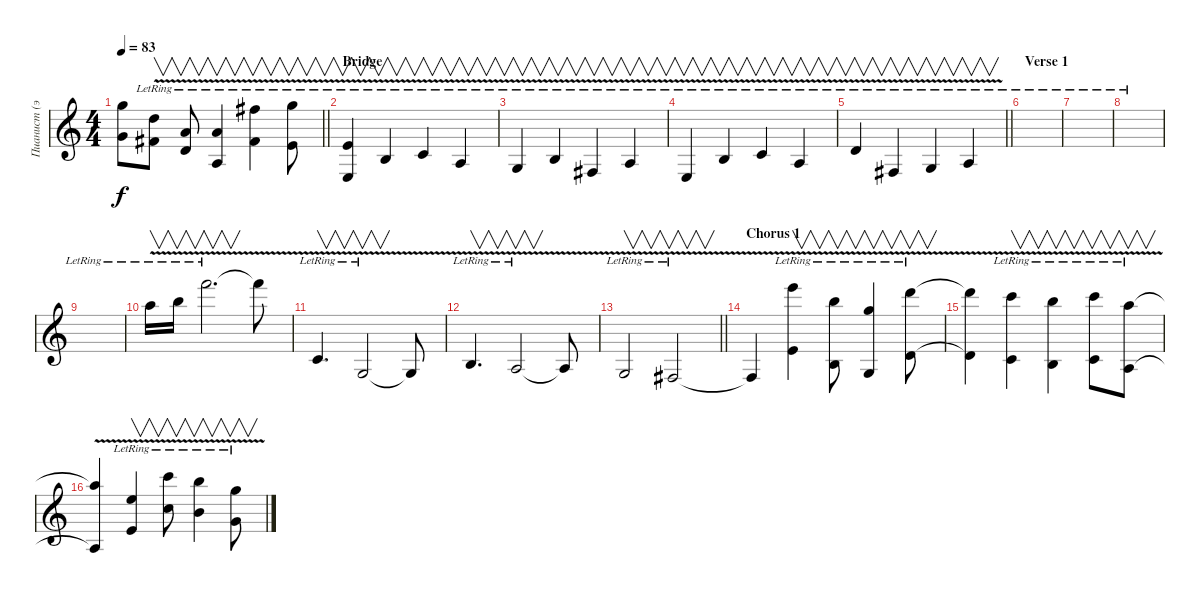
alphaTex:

\track ("Пианист (эффект)" "Пианист (э") {instrument electricpiano1}
\staff {score}
\tuning (E4 B3 G3 D3 A2 E2) {hide}
\ts (4 4)
\tempo 83
\clef g2
\barLineRight lightlight
\ks c
(15.1{t} 8.2{t}).8{dy f} (7.2{v lr} 19.3).8{v} (3.2{v lr} 14.3).8{v} (10.2 7.4{v lr}).4{v} (14.1 7.2{v lr}).4{v} (15.1 5.2{v lr}).8{v} |
\section ("" "Bridge")
(0.1{lr} 7.5{v lr}).4{v} 0.2{v lr}.4{v} 1.2{v lr}.4{v} 2.3{v lr}.4{v} |
0.3{v lr}.4{v} 0.2{v lr}.4{v} 4.4{v lr}.4{v} 2.3{v lr}.4{v} |
2.4{v lr}.4{v} 0.2{v lr}.4{v} 1.2{v lr}.4{v} 2.3{v lr}.4{v} |
\barLineRight lightlight
3.2{v lr}.4{v} 4.4{v lr}.4{v} 0.3{v lr}.4{v} 2.3{v lr}.4{v} |
\section ("" "Verse 1")
|
|
|
|
17.1{v lr}.16{v} 19.1{v lr}.16{v} 25.1{v lr}.2{v d} 25.1{t}.8 |
20.6{v lr}.4{v d} 15.6{v lr}.2{v} 15.6{t}.8 |
14.5{v lr}.4{v d} 12.5{v lr}.2{v} 12.5{t}.8 |
\barLineRight lightlight
10.5{v lr}.2{v} 9.5{v lr}.2{v} |
\section ("" "Chorus 1")
9.5{t}.4 (24.1 5.2{v lr}).4{v} (19.1 4.3{v lr}).8{v} (20.2 5.4{v lr}).4{v} (22.1{lr} 3.2{v lr}).8{v} |
(22.1{t} 3.2{t}).4 (20.1 1.2{v lr}).4{v} (19.1 0.2{v lr}).4{v} (20.1 1.2{v lr}).8{v} (22.2 2.3{v lr}).8{v} |
(22.2{t} 2.3{t}).4 (0.1{v lr} 21.3).4{v} (20.1 13.2{v lr}).8{v} (19.1 12.2{v lr}).4{v} (15.1 8.2{v lr}).8{v}
